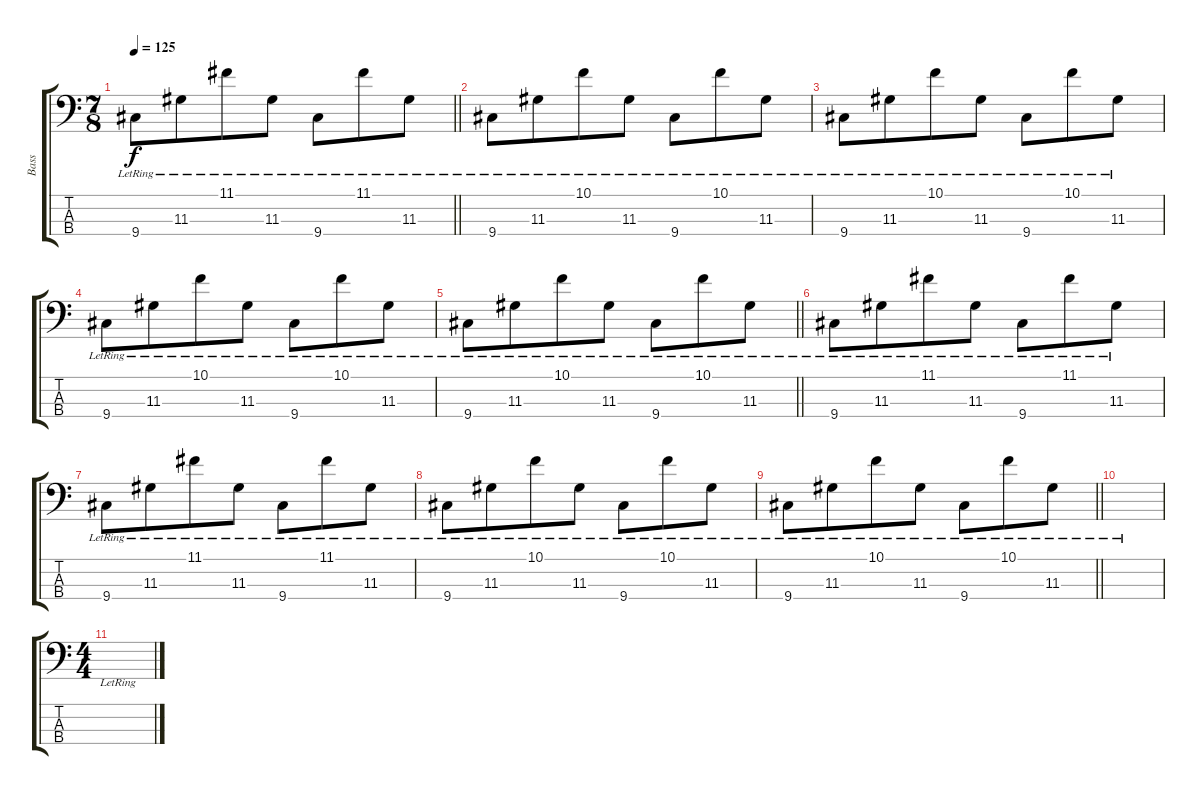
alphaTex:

\track ("Bass" "Bass") {instrument electricbassfinger}
\staff {score tabs}
\tuning (G2 D2 A1 E1) {hide}
\ts (7 8)
\tempo 125
\clef f4
\barLineRight lightlight
\ks c
9.4{lr}.8{dy f} 11.3{lr}.8 11.1{lr}.8 11.3{lr}.8 9.4{lr}.8 11.1{lr}.8 11.3{lr}.8 |
\section ("" "")
9.4{lr}.8 11.3{lr}.8 10.1{lr}.8 11.3{lr}.8 9.4{lr}.8 10.1{lr}.8 11.3{lr}.8 |
9.4{lr}.8 11.3{lr}.8 10.1{lr}.8 11.3{lr}.8 9.4{lr}.8 10.1{lr}.8 11.3{lr}.8 |
9.4{lr}.8 11.3{lr}.8 10.1{lr}.8 11.3{lr}.8 9.4{lr}.8 10.1{lr}.8 11.3{lr}.8 |
\barLineRight lightlight
9.4{lr}.8 11.3{lr}.8 10.1{lr}.8 11.3{lr}.8 9.4{lr}.8 10.1{lr}.8 11.3{lr}.8 |
9.4{lr}.8 11.3{lr}.8 11.1{lr}.8 11.3{lr}.8 9.4{lr}.8 11.1{lr}.8 11.3{lr}.8 |
9.4{lr}.8 11.3{lr}.8 11.1{lr}.8 11.3{lr}.8 9.4{lr}.8 11.1{lr}.8 11.3{lr}.8 |
9.4{lr}.8 11.3{lr}.8 10.1{lr}.8 11.3{lr}.8 9.4{lr}.8 10.1{lr}.8 11.3{lr}.8 |
\barLineRight lightlight
9.4{lr}.8 11.3{lr}.8 10.1{lr}.8 11.3{lr}.8 9.4{lr}.8 10.1{lr}.8 11.3{lr}.8 |
|
\ts (4 4)
